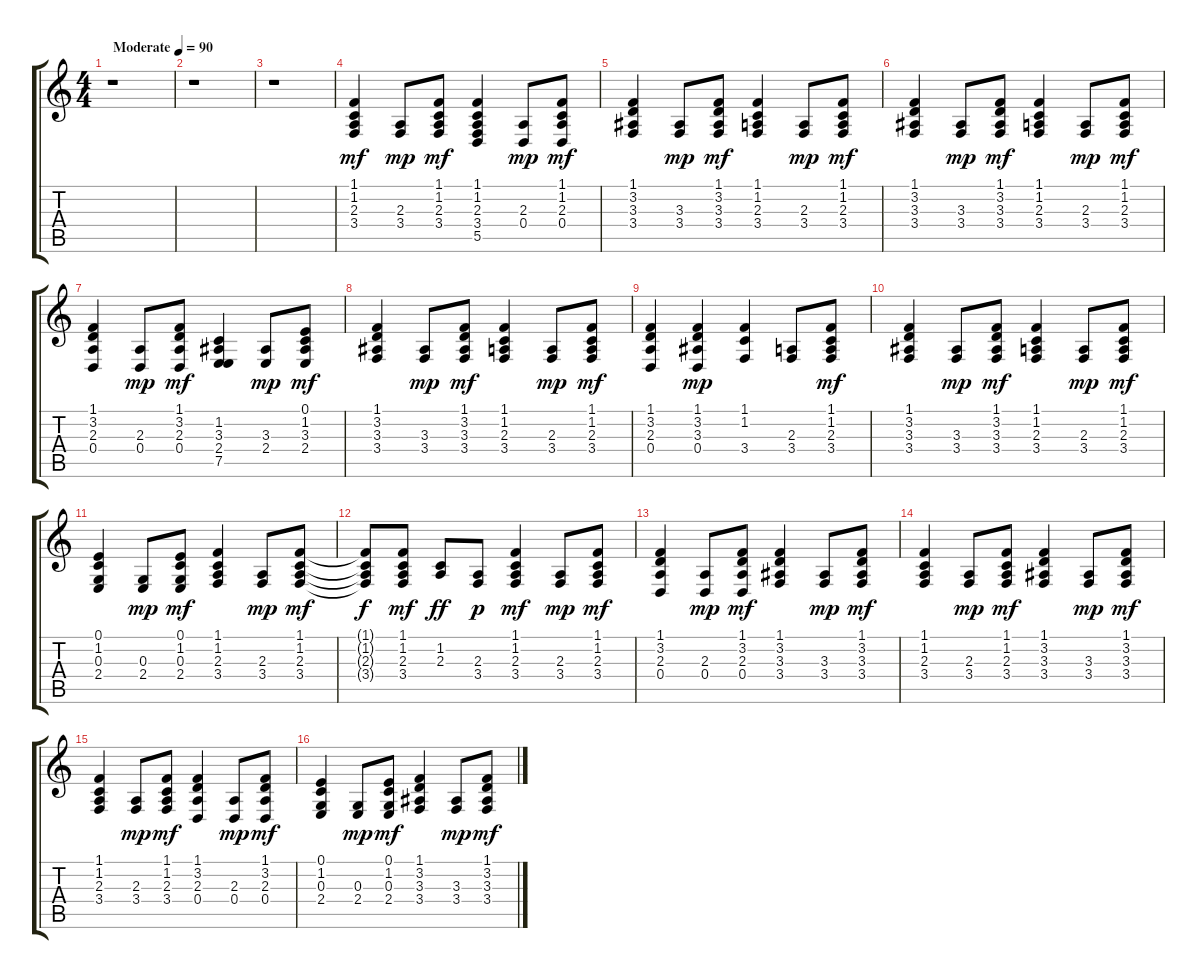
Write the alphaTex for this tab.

\track "" {instrument electricpiano2}
\staff {score tabs}
\tuning (E4 B3 G3 D3 A2 E2) {hide}
\ts (4 4)
\tempo (90 "Moderate")
\clef g2
\ks c
r.1{dy mf instrument electricpiano2} |
r.1 |
r.1 |
(1.1 1.2 2.3 3.4).4 (2.3 3.4).8{dy mp} (1.1 1.2 2.3 3.4).8{dy mf} (1.1 1.2 2.3 3.4 5.5).4 (2.3 0.4).8{dy mp} (1.1 1.2 2.3 0.4).8{dy mf} |
(1.1 3.2 3.3 3.4).4 (3.3 3.4).8{dy mp} (1.1 3.2 3.3 3.4).8{dy mf} (1.1 1.2 2.3 3.4).4 (2.3 3.4).8{dy mp} (1.1 1.2 2.3 3.4).8{dy mf} |
(1.1 3.2 3.3 3.4).4 (3.3 3.4).8{dy mp} (1.1 3.2 3.3 3.4).8{dy mf} (1.1 1.2 2.3 3.4).4 (2.3 3.4).8{dy mp} (1.1 1.2 2.3 3.4).8{dy mf} |
(1.1 3.2 2.3 0.4).4 (2.3 0.4).8{dy mp} (1.1 3.2 2.3 0.4).8{dy mf} (1.2 3.3 2.4 7.5).4 (3.3 2.4).8{dy mp} (0.1 1.2 3.3 2.4).8{dy mf} |
(1.1 3.2 3.3 3.4).4 (3.3 3.4).8{dy mp} (1.1 3.2 3.3 3.4).8{dy mf} (1.1 1.2 2.3 3.4).4 (2.3 3.4).8{dy mp} (1.1 1.2 2.3 3.4).8{dy mf} |
(1.1 3.2 2.3 0.4).4 (1.1 3.2 3.3 0.4).4{dy mp} (1.1 1.2 3.4).4 (2.3 3.4).8 (1.1 1.2 2.3 3.4).8{dy mf} |
(1.1 3.2 3.3 3.4).4 (3.3 3.4).8{dy mp} (1.1 3.2 3.3 3.4).8{dy mf} (1.1 1.2 2.3 3.4).4 (2.3 3.4).8{dy mp} (1.1 1.2 2.3 3.4).8{dy mf} |
(0.1 1.2 0.3 2.4).4 (0.3 2.4).8{dy mp} (0.1 1.2 0.3 2.4).8{dy mf} (1.1 1.2 2.3 3.4).4 (2.3 3.4).8{dy mp} (1.1 1.2 2.3 3.4).8{dy mf} |
(1.1{t} 1.2{t} 2.3{t} 3.4{t}).8{dy f} (1.1 1.2 2.3 3.4).8{dy mf} (1.2 2.3).8{dy ff} (2.3 3.4).8{dy p} (1.1 1.2 2.3 3.4).4{dy mf} (2.3 3.4).8{dy mp} (1.1 1.2 2.3 3.4).8{dy mf} |
(1.1 3.2 2.3 0.4).4 (2.3 0.4).8{dy mp} (1.1 3.2 2.3 0.4).8{dy mf} (1.1 3.2 3.3 3.4).4 (3.3 3.4).8{dy mp} (1.1 3.2 3.3 3.4).8{dy mf} |
(1.1 1.2 2.3 3.4).4 (2.3 3.4).8{dy mp} (1.1 1.2 2.3 3.4).8{dy mf} (1.1 3.2 3.3 3.4).4 (3.3 3.4).8{dy mp} (1.1 3.2 3.3 3.4).8{dy mf} |
(1.1 1.2 2.3 3.4).4 (2.3 3.4).8{dy mp} (1.1 1.2 2.3 3.4).8{dy mf} (1.1 3.2 2.3 0.4).4 (2.3 0.4).8{dy mp} (1.1 3.2 2.3 0.4).8{dy mf} |
(0.1 1.2 0.3 2.4).4 (0.3 2.4).8{dy mp} (0.1 1.2 0.3 2.4).8{dy mf} (1.1 3.2 3.3 3.4).4 (3.3 3.4).8{dy mp} (1.1 3.2 3.3 3.4).8{dy mf}
